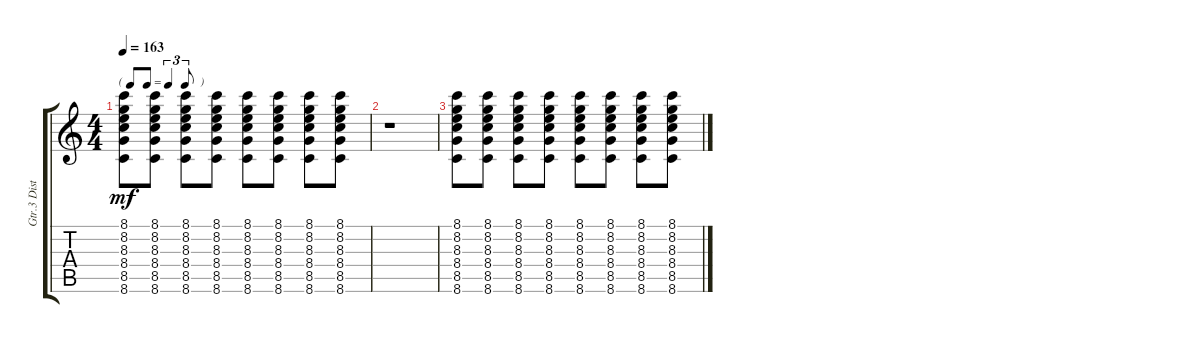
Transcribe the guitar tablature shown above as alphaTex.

\track ("Gtr.3 Dist Open E Tuning" "Gtr.3 Dist") {instrument distortionguitar}
\staff {score tabs}
\tuning (E4 B3 Ab3 E3 B2 E2) {hide}
\ts (4 4)
\tf triplet8th
\tempo 163
\clef g2
\ks c
(8.1 8.2 8.3 8.4 8.5 8.6).8{dy mf} (8.1 8.2 8.3 8.4 8.5 8.6).8 (8.1 8.2 8.3 8.4 8.5 8.6).8 (8.1 8.2 8.3 8.4 8.5 8.6).8 (8.1 8.2 8.3 8.4 8.5 8.6).8 (8.1 8.2 8.3 8.4 8.5 8.6).8 (8.1 8.2 8.3 8.4 8.5 8.6).8 (8.1 8.2 8.3 8.4 8.5 8.6).8 |
r.1 |
(8.1 8.2 8.3 8.4 8.5 8.6).8 (8.1 8.2 8.3 8.4 8.5 8.6).8 (8.1 8.2 8.3 8.4 8.5 8.6).8 (8.1 8.2 8.3 8.4 8.5 8.6).8 (8.1 8.2 8.3 8.4 8.5 8.6).8 (8.1 8.2 8.3 8.4 8.5 8.6).8 (8.1 8.2 8.3 8.4 8.5 8.6).8 (8.1 8.2 8.3 8.4 8.5 8.6).8
